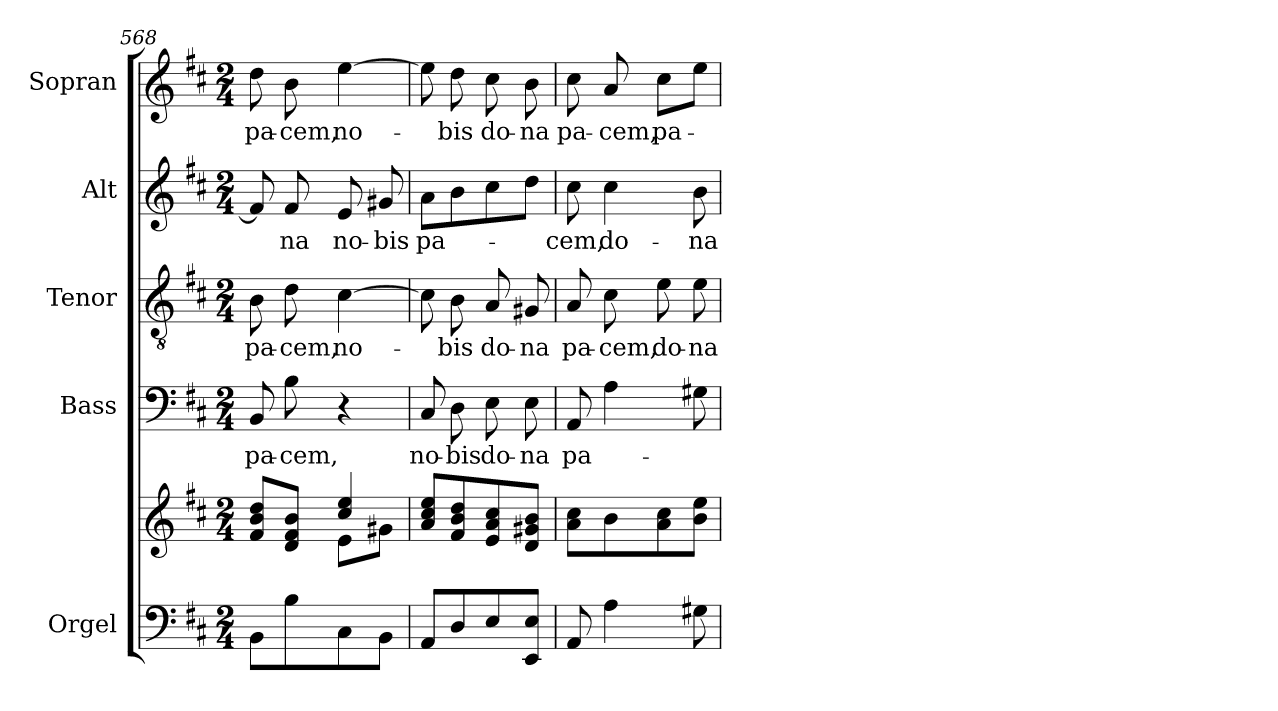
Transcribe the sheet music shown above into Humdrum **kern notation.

**kern	**kern	**kern	**text	**kern	**text	**kern	**text	**kern	**text
*part5	*part5	*part4	*part4	*part3	*part3	*part2	*part2	*part1	*part1
*staff6	*staff5	*staff4	*staff4	*staff3	*staff3	*staff2	*staff2	*staff1	*staff1
*I"Orgel	*	*I"Bass	*	*I"Tenor	*	*I"Alt	*	*I"Sopran	*
*I'Org.	*	*I'B.	*	*I'T.	*	*I'A.	*	*I'S.	*
*clefF4	*clefG2	*clefF4	*	*clefGv2	*	*clefG2	*	*clefG2	*
*k[f#c#]	*k[f#c#]	*k[f#c#]	*	*k[f#c#]	*	*k[f#c#]	*	*k[f#c#]	*
*D:	*D:	*D:	*	*D:	*	*D:	*	*D:	*
*M2/4	*M2/4	*M2/4	*	*M2/4	*	*M2/4	*	*M2/4	*
=568	=568	=568	=568	=568	=568	=568	=568	=568	=568
*	*^	*	*	*	*	*	*	*	*
!	!	!	!	!LO:LY:b	!	!LO:LY:b	!	!	!	!LO:LY:b
8BB\L	8f#/ 8b/ 8dd/L	4ryy	8BB/	pa-	8B\	pa-	8f#/]	.	8dd\	pa-
!	!	!	!	!LO:LY:b	!	!LO:LY:b	!	!LO:LY:b	!	!LO:LY:b
8B\	8d/ 8f#/ 8b/J	.	8B\	-cem,	8d\	-cem,	8f#/	-na	8b\	-cem,
!	!	!	!	!	!	!LO:LY:b	!	!LO:LY:b	!	!LO:LY:b
8C#\	4cc#/ 4ee/	8e\L	4r	.	[4c#\	no-	8e/	no-	[4ee\	no-
!	!	!	!	!	!	!	!	!LO:LY:b	!	!
8BB\J	.	8g#X\J	.	.	.	.	8g#X/	-bis	.	.
!!LO:PB:g=z
=569	=569	=569	=569	=569	=569	=569	=569	=569	=569	=569
!	!	!	!	!LO:LY:b	!	!	!	!LO:LY:b	!	!
*	*v	*v	*	*	*	*	*	*	*	*
8AA/L	8a/ 8cc#/ 8ee/L	8C#/	no-	8c#\]	.	8a\L	pa-	8ee\]	.
!	!	!	!LO:LY:b	!	!LO:LY:b	!	!	!	!LO:LY:b
8D/	8f#/ 8b/ 8dd/	8D\	-bis	8B\	-bis	8b\	.	8dd\	-bis
!	!	!	!LO:LY:b	!	!LO:LY:b	!	!	!	!LO:LY:b
8E/	8e/ 8a/ 8cc#/	8E\	do-	8A/	do-	8cc#\	.	8cc#\	do-
!	!	!	!LO:LY:b	!	!LO:LY:b	!	!	!	!LO:LY:b
8EE/ 8E/J	8d/ 8g#X/ 8b/J	8E\	-na	8G#X/	-na	8dd\J	.	8b\	-na
=570	=570	=570	=570	=570	=570	=570	=570	=570	=570
!	!	!	!LO:LY:b	!	!LO:LY:b	!	!LO:LY:b	!	!LO:LY:b
8AA/	8a\ 8cc#\L	8AA/	pa-	8A/	pa-	8cc#\	-cem,	8cc#\	pa-
!	!	!	!	!	!LO:LY:b	!	!LO:LY:b	!	!LO:LY:b
4A\	8b\	4A\	.	8c#\	-cem,	4cc#\	do-	8a/	-cem,
!	!	!	!	!	!LO:LY:b	!	!	!	!LO:LY:b
.	8a\ 8cc#\	.	.	8e\	do-	.	.	8cc#\L	pa-
!	!	!	!	!	!LO:LY:b	!	!LO:LY:b	!	!
8G#X\	8b\ 8ee\J	8G#X\	.	8e\	-na	8b\	-na	8ee\J	.
=	=	=	=	=	=	=	=	=	=
*-	*-	*-	*-	*-	*-	*-	*-	*-	*-
